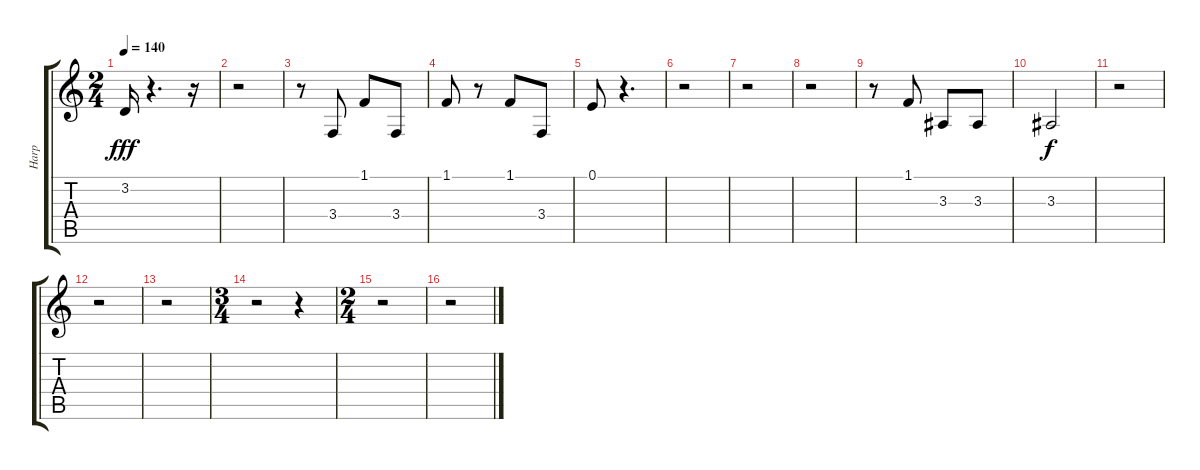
\track ("Harp" "Harp") {instrument orchestralharp}
\staff {score tabs}
\tuning (E4 B3 G3 D3 A2 E2) {hide}
\ts (2 4)
\tempo 140
\clef g2
\ks c
3.2.16{dy fff} r.4{d} r.16 |
r.2 |
r.8 3.4.8 1.1.8 3.4.8 |
1.1.8 r.8 1.1.8 3.4.8 |
0.1.8 r.4{d} |
r.2 |
r.2 |
r.2 |
r.8 1.1.8 3.3.8 3.3.8 |
3.3.2{dy f} |
r.2 |
r.2 |
r.2 |
\ts (3 4)
r.2 r.4 |
\ts (2 4)
r.2 |
r.2
